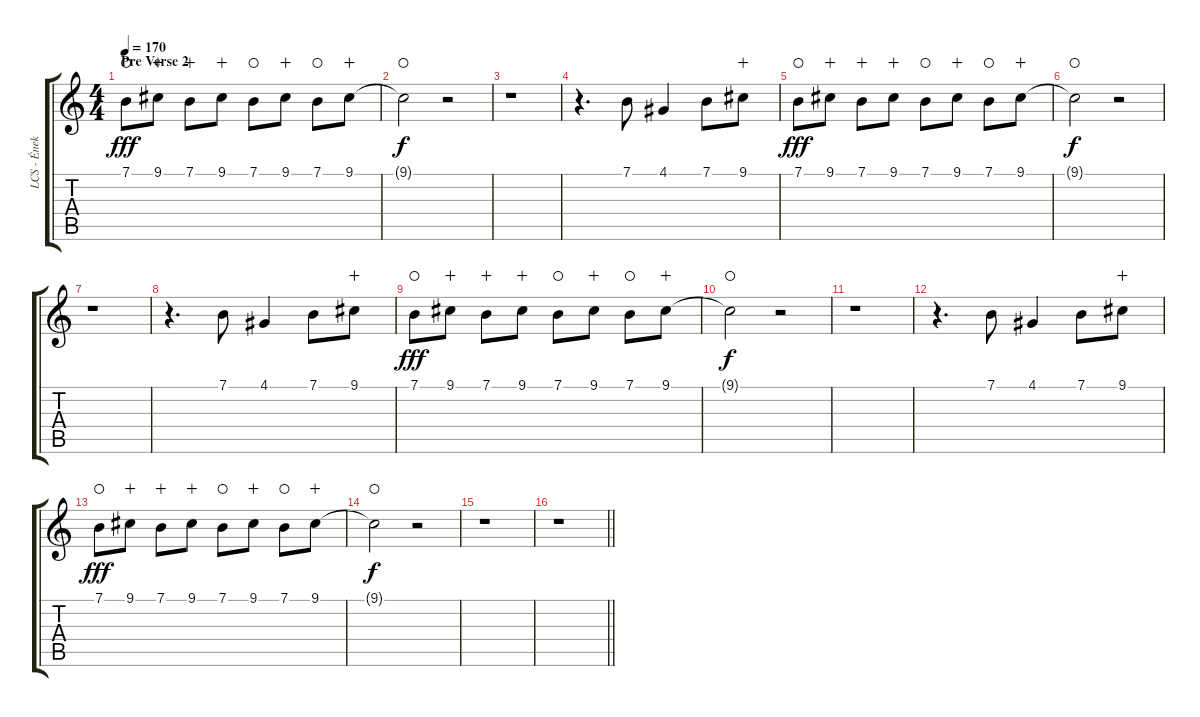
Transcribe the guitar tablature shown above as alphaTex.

\track ("LCS - Ének" "LCS - Ének") {instrument trumpet}
\staff {score tabs}
\tuning (E4 B3 G3 D3 A2 E2) {hide}
\ts (4 4)
\section ("" "Pre Verse 2")
\tempo 170
\clef g2
\ks c
7.1.8{dy fff waho} 9.1.8{wahc} 7.1.8{wahc} 9.1.8{wahc} 7.1.8{waho} 9.1.8{wahc} 7.1.8{waho} 9.1.8{wahc} |
9.1{t}.2{dy f waho} r.2 |
r.1 |
r.4{d} 7.1.8 4.1.4 7.1.8 9.1.8{wahc} |
7.1.8{dy fff waho} 9.1.8{wahc} 7.1.8{wahc} 9.1.8{wahc} 7.1.8{waho} 9.1.8{wahc} 7.1.8{waho} 9.1.8{wahc} |
9.1{t}.2{dy f waho} r.2 |
r.1 |
r.4{d} 7.1.8 4.1.4 7.1.8 9.1.8{wahc} |
7.1.8{dy fff waho} 9.1.8{wahc} 7.1.8{wahc} 9.1.8{wahc} 7.1.8{waho} 9.1.8{wahc} 7.1.8{waho} 9.1.8{wahc} |
9.1{t}.2{dy f waho} r.2 |
r.1 |
r.4{d} 7.1.8 4.1.4 7.1.8 9.1.8{wahc} |
7.1.8{dy fff waho} 9.1.8{wahc} 7.1.8{wahc} 9.1.8{wahc} 7.1.8{waho} 9.1.8{wahc} 7.1.8{waho} 9.1.8{wahc} |
9.1{t}.2{dy f waho} r.2 |
r.1 |
\barLineRight lightlight
r.1
